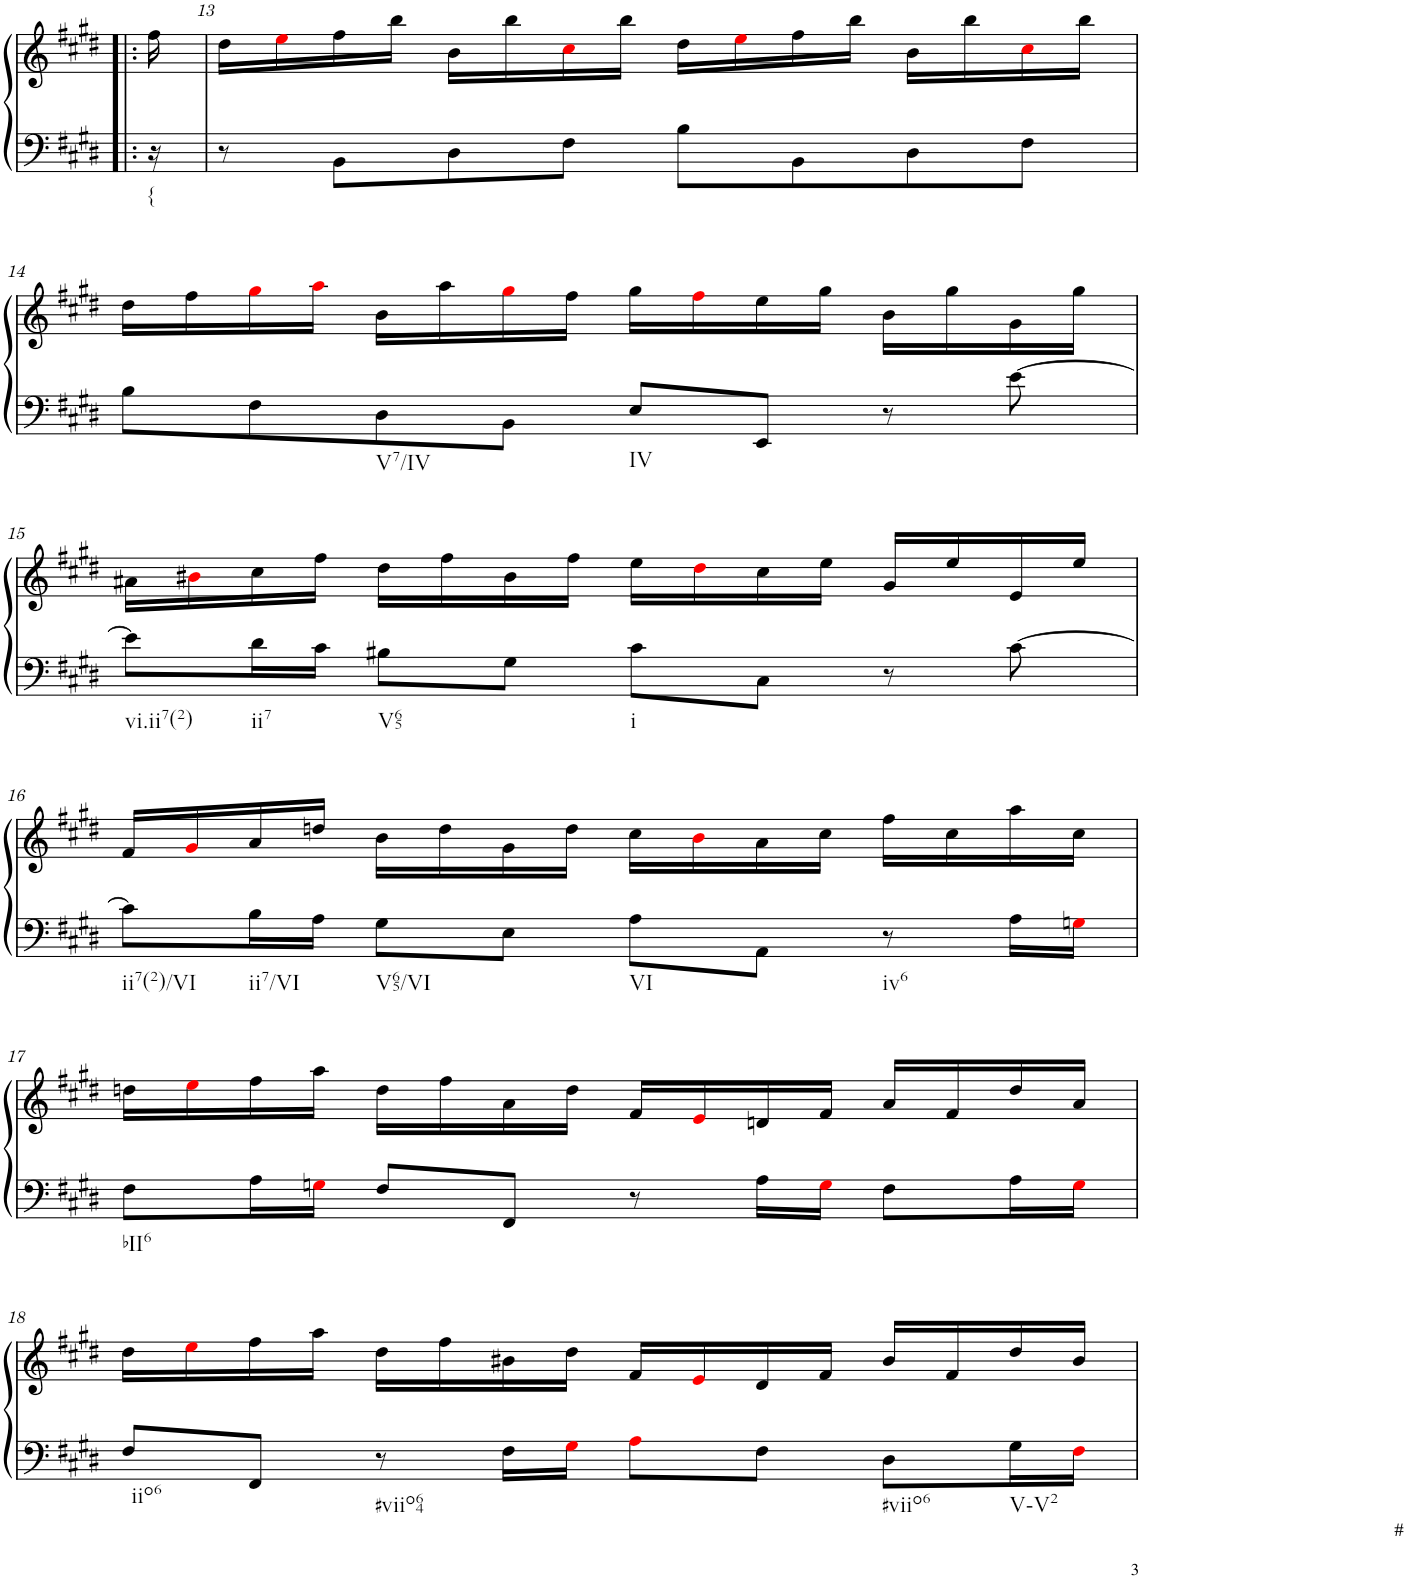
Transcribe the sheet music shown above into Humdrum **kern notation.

**kern	**kern
*part1	*part1
*staff2	*staff1
*I"Klavier linke Hand	*
!!LO:PB:g=z
*clefF4	*clefG2
*k[f#c#g#d#]	*k[f#c#g#d#]
*M4/4	*M4/4
*met(c)	*met(c)
=12X1!|:	=12X1!|:
!LO:TX:b:t={	!
16r	16ff#\
=13	=13
8r	16dd#\LL
.	16eei\
8BB\L	16ff#\
.	16bb\JJ
8D#\	16b\LL
.	16bb\
8F#\J	16cc#i\
.	16bb\JJ
8B\L	16dd#\LL
.	16eei\
8BB\	16ff#\
.	16bb\JJ
!LO:TX:b:t=#	!
8D#\	16b\LL
.	16bb\
8F#\J	16cc#i\
.	16bb\JJ
!!LO:LB:g=z
=14	=14
8B\L	16dd#\LL
.	16ff#\
8F#\	16gg#i\
.	16aai\JJ
!LO:TX:b:t=V7/IV	!
8D#\	16b\LL
.	16aa\
8BB\J	16gg#i\
.	16ff#\JJ
!LO:TX:b:t=IV	!
8E/L	16gg#\LL
.	16ff#i\
8EE/J	16ee\
.	16gg#\JJ
8r	16b\LL
.	16gg#\
[8e\	16g#\
.	16gg#\JJ
!!LO:LB:g=z
=15	=15
!LO:TX:b:t=vi.ii7(2)	!
8e\L]	16a#X\LL
.	16b#Xi\
!LO:TX:b:t=ii7	!
16d#\L	16cc#\
16c#\JJ	16ff#\JJ
!LO:TX:b:t=V65	!
8B#X\L	16dd#\LL
.	16ff#\
8G#\J	16b#\
.	16ff#\JJ
!LO:TX:b:t=i	!
8c#\L	16ee\LL
.	16dd#i\
8C#\J	16cc#\
.	16ee\JJ
8r	16g#/LL
.	16ee/
[8c#\	16e/
.	16ee/JJ
!!LO:LB:g=z
=16	=16
!LO:TX:b:t=ii7(2)/VI	!
8c#\L]	16f#/LL
.	16g#i/
!LO:TX:b:t=ii7/VI	!
16B\L	16a/
16A\JJ	16ddn/JJ
!LO:TX:b:t=V65/VI	!
8G#\L	16b\LL
.	16dd\
8E\J	16g#\
.	16dd\JJ
!LO:TX:b:t=VI	!
8A\L	16cc#\LL
.	16bi\
8AA\J	16a\
.	16cc#\JJ
!LO:TX:b:t=iv6	!
8r	16ff#\LL
.	16cc#\
16A\LL	16aa\
16Gni\JJ	16cc#\JJ
!!LO:LB:g=z
=17	=17
!LO:TX:b:t=bII6	!
8F#\L	16ddn\LL
.	16eei\
16A\L	16ff#\
16Gni\JJ	16aa\JJ
8F#/L	16dd\LL
.	16ff#\
8FF#/J	16a\
.	16dd\JJ
8r	16f#/LL
.	16ei/
16A\LL	16dn/
16Gi\JJ	16f#/JJ
8F#\L	16a/LL
.	16f#/
16A\L	16dd/
16Gi\JJ	16a/JJ
!!LO:LB:g=z
=18	=18
!LO:TX:b:t=iio6	!
8F#/L	16dd#\LL
.	16eei\
8FF#/J	16ff#\
.	16aa\JJ
!LO:TX:b:t=#viio64	!
8r	16dd#\LL
.	16ff#\
16F#\LL	16b#X\
16G#i\JJ	16dd#\JJ
8Ai\L	16f#/LL
.	16ei/
8F#\J	16d#/
.	16f#/JJ
!LO:TX:b:t=#viio6	!
8D#\L	16b#/LL
.	16f#/
!LO:TX:b:t=V-V2	!
16G#\L	16dd#/
16F#i\JJ	16b#/JJ
=	=
*-	*-
